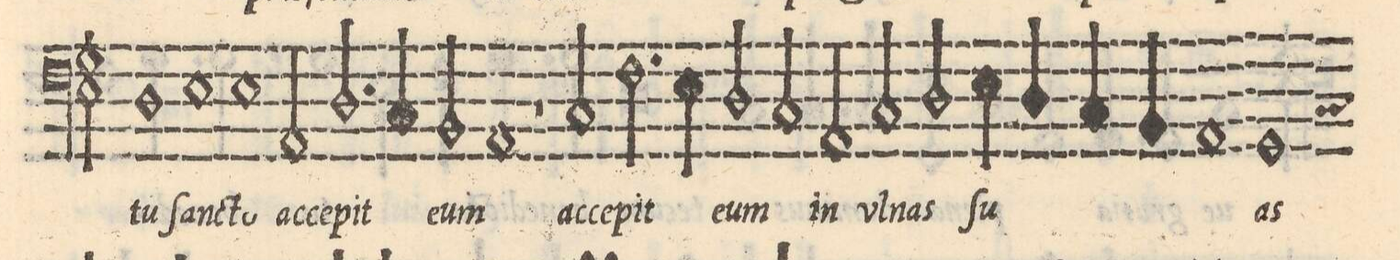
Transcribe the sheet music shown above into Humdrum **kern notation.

**kern	**text
*I"BASSVS	*
*clefF4	*
*k[]	*
*met(C|)	*
*M2/1	*
=27-	=27-
1D	-tu
1E	ſan-
=28-	=28-
1E	-cto
2AA/	ac-
2.D/	-ce-
=29-	=29-
4C/	-pit
2BB/	e-
1AA	-um
=30-	=30-
1r	.
2C/	ac-
2.F\	-ce-
=31-	=31-
4E\	-pit
2D/	e-
2C/	-um
2AA/	in
=32-	=32-
2C/	vl-
2D/	-nas
4E\	ſu-
4D/	.
4C/	.
4BB/	.
=33-	=33-
1AA	.
1GG	-as
*custos:C	*
*-	*-
